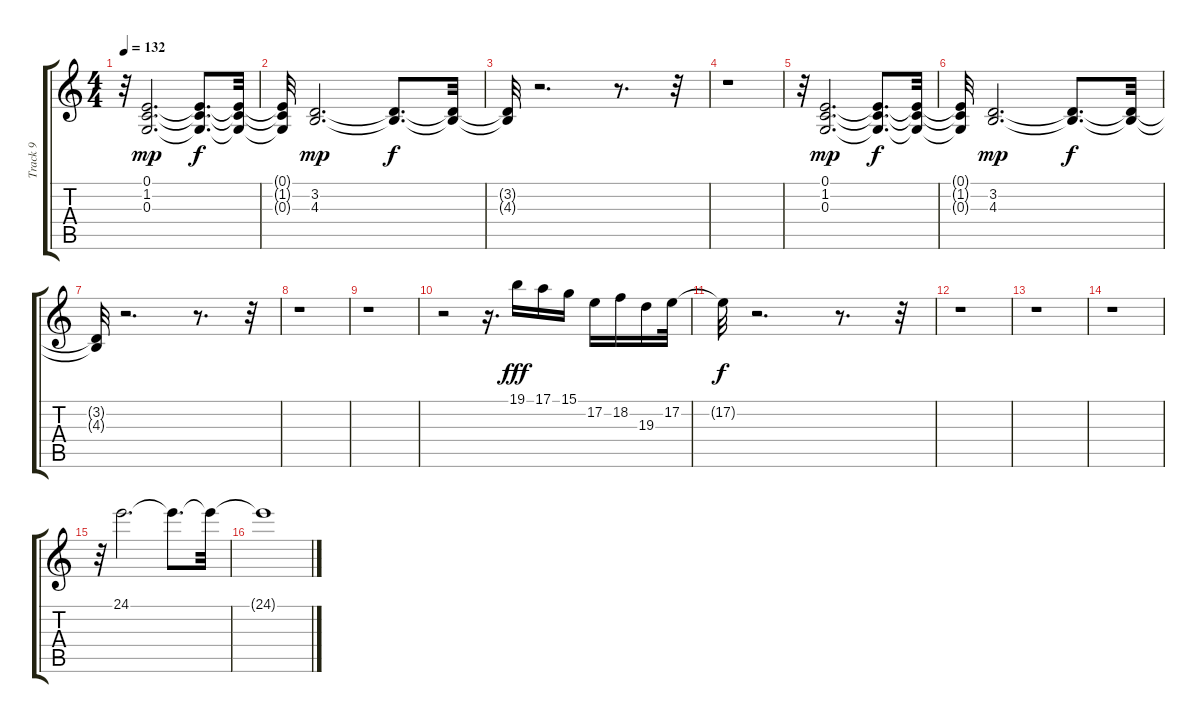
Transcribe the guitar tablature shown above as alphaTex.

\track ("Track 9" "Track 9") {instrument acousticgrandpiano}
\staff {score tabs}
\tuning (E4 B3 G3 D3 A2 E2) {hide}
\ts (4 4)
\tempo 132
\clef g2
\ks c
r.32{dy f} (0.1 1.2 0.3).2{d dy mp} (0.1{t} 1.2{t} 0.3{t}).8{d dy f} (0.1{t} 1.2{t} 0.3{t}).32 |
(0.1{t} 1.2{t} 0.3{t}).32 (3.2 4.3).2{d dy mp} (3.2{t} 4.3{t}).8{d dy f} (3.2{t} 4.3{t}).32 |
(3.2{t} 4.3{t}).32 r.2{d} r.8{d} r.32 |
r.1 |
r.32 (0.1 1.2 0.3).2{d dy mp} (0.1{t} 1.2{t} 0.3{t}).8{d dy f} (0.1{t} 1.2{t} 0.3{t}).32 |
(0.1{t} 1.2{t} 0.3{t}).32 (3.2 4.3).2{d dy mp} (3.2{t} 4.3{t}).8{d dy f} (3.2{t} 4.3{t}).32 |
(3.2{t} 4.3{t}).32 r.2{d} r.8{d} r.32 |
r.1 |
r.1 |
r.2 r.16{d} 19.1.16{dy fff volume 15 instrument stringensemble2} 17.1.16 15.1.16 17.2.16 18.2.16 19.3.16 17.2.32 |
17.2{t}.32{dy f} r.2{d} r.8{d} r.32 |
r.1 |
r.1 |
r.1 |
r.32 24.1.2{d volume 10 instrument distortionguitar} 24.1{t}.8{d} 24.1{t}.32 |
24.1{t}.1
